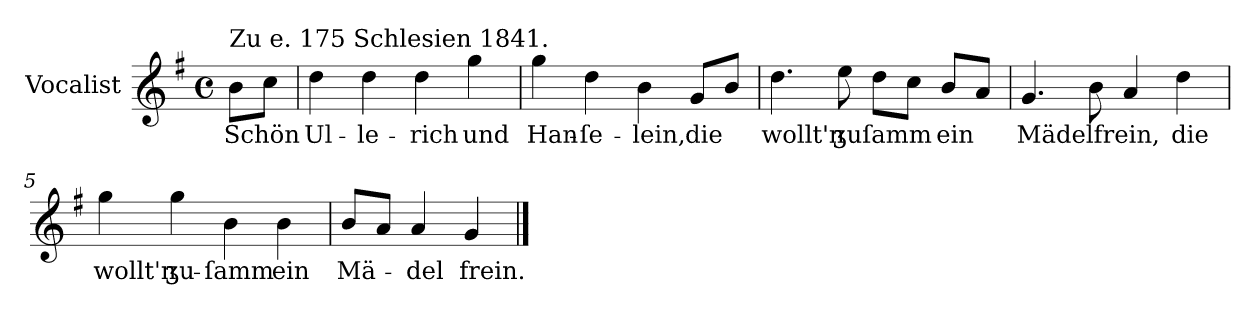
**kern	**text
*part1	*part1
*staff1	*staff1
*I"Vocalist	*
*k[f#]	*
*G:	*
*M4/4	*
*met(c)	*
=	=
!LO:TX:a:t=Zu e. 175 Schlesien 1841.	!
8bL	Schön
8ccJ	.
=1	=1
4dd	Ul-
4dd	-le-
4dd	-rich
4gg	und
=2	=2
4gg	Han-
4dd	-ſe-
4b	-lein,
8gL	die
8bJ	.
=3	=3
4.dd	wollt'n
8ee	ʒuſamm
8ddL	.
8ccJ	.
8bL	ein
8aJ	.
=4	=4
4.g	Mädelfrein,
8b	.
4a	.
4dd	die
=5	=5
4gg	wollt'n
4gg	ʒu-
4b	-ſamm
4b	ein
=6	=6
8bL	Mä-
8aJ	.
4a	-del
4g	frein.
==	==
*-	*-
